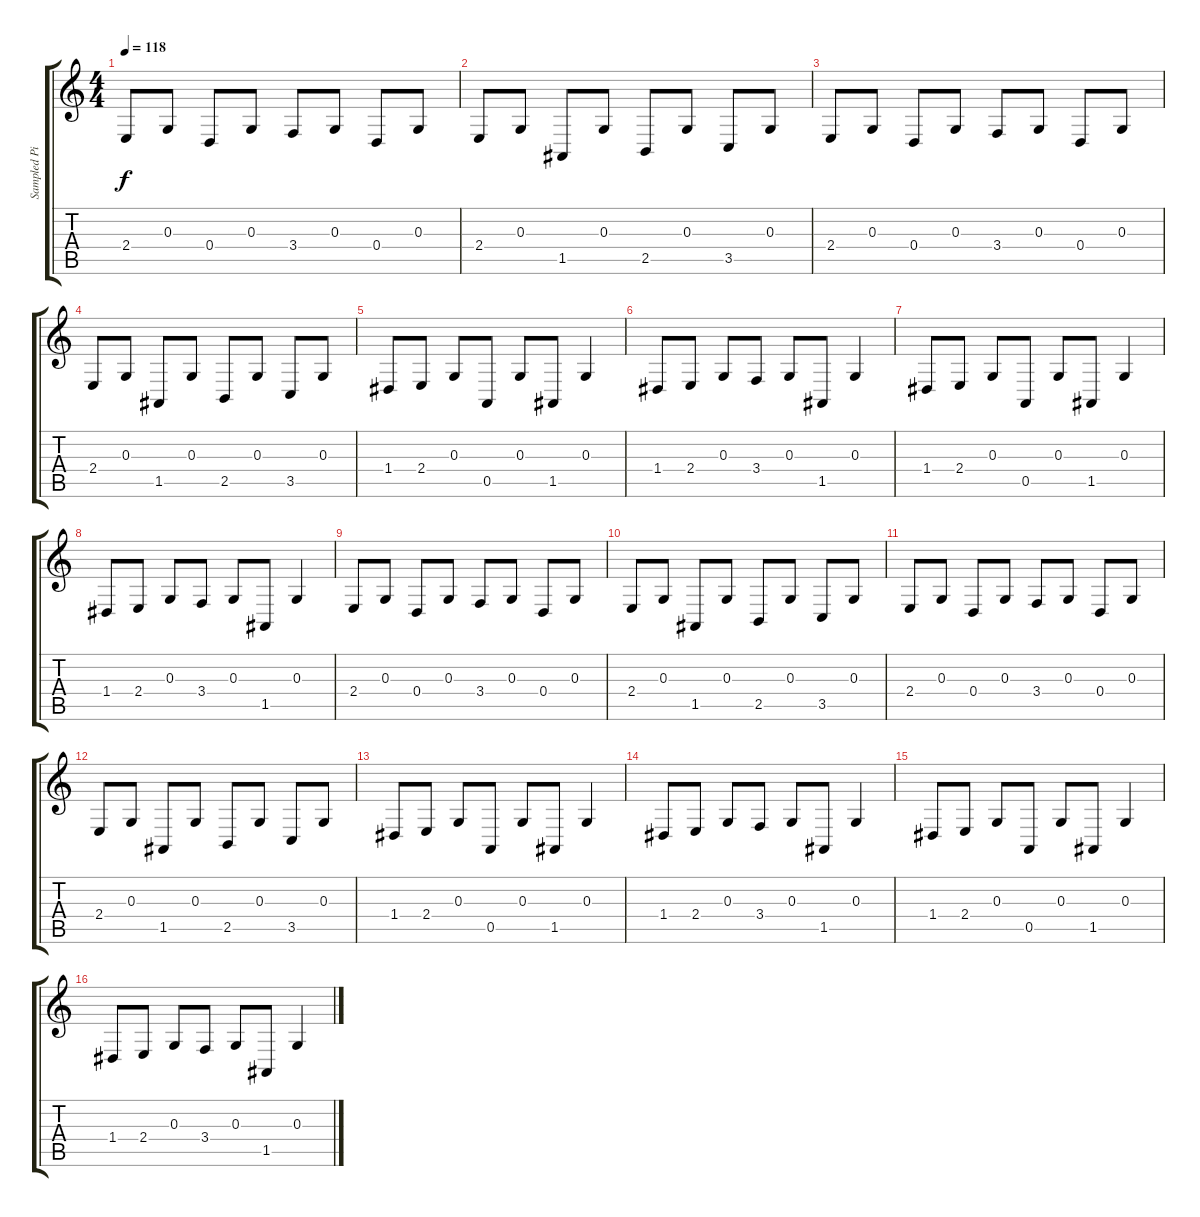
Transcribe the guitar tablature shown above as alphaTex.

\track ("Sampled Piano" "Sampled Pi") {instrument honkytonkpiano}
\staff {score tabs}
\tuning (E4 B3 G3 D3 A2 E2) {hide}
\ts (4 4)
\tempo 118
\clef g2
\ks c
2.4.8{dy f} 0.3.8 0.4.8 0.3.8 3.4.8 0.3.8 0.4.8 0.3.8 |
2.4.8 0.3.8 1.5.8 0.3.8 2.5.8 0.3.8 3.5.8 0.3.8 |
2.4.8 0.3.8 0.4.8 0.3.8 3.4.8 0.3.8 0.4.8 0.3.8 |
2.4.8 0.3.8 1.5.8 0.3.8 2.5.8 0.3.8 3.5.8 0.3.8 |
1.4.8 2.4.8 0.3.8 0.5.8 0.3.8 1.5.8 0.3.4 |
1.4.8 2.4.8 0.3.8 3.4.8 0.3.8 1.5.8 0.3.4 |
1.4.8 2.4.8 0.3.8 0.5.8 0.3.8 1.5.8 0.3.4 |
1.4.8 2.4.8 0.3.8 3.4.8 0.3.8 1.5.8 0.3.4 |
2.4.8 0.3.8 0.4.8 0.3.8 3.4.8 0.3.8 0.4.8 0.3.8 |
2.4.8 0.3.8 1.5.8 0.3.8 2.5.8 0.3.8 3.5.8 0.3.8 |
2.4.8 0.3.8 0.4.8 0.3.8 3.4.8 0.3.8 0.4.8 0.3.8 |
2.4.8 0.3.8 1.5.8 0.3.8 2.5.8 0.3.8 3.5.8 0.3.8 |
1.4.8 2.4.8 0.3.8 0.5.8 0.3.8 1.5.8 0.3.4 |
1.4.8 2.4.8 0.3.8 3.4.8 0.3.8 1.5.8 0.3.4 |
1.4.8 2.4.8 0.3.8 0.5.8 0.3.8 1.5.8 0.3.4 |
1.4.8 2.4.8 0.3.8 3.4.8 0.3.8 1.5.8 0.3.4
